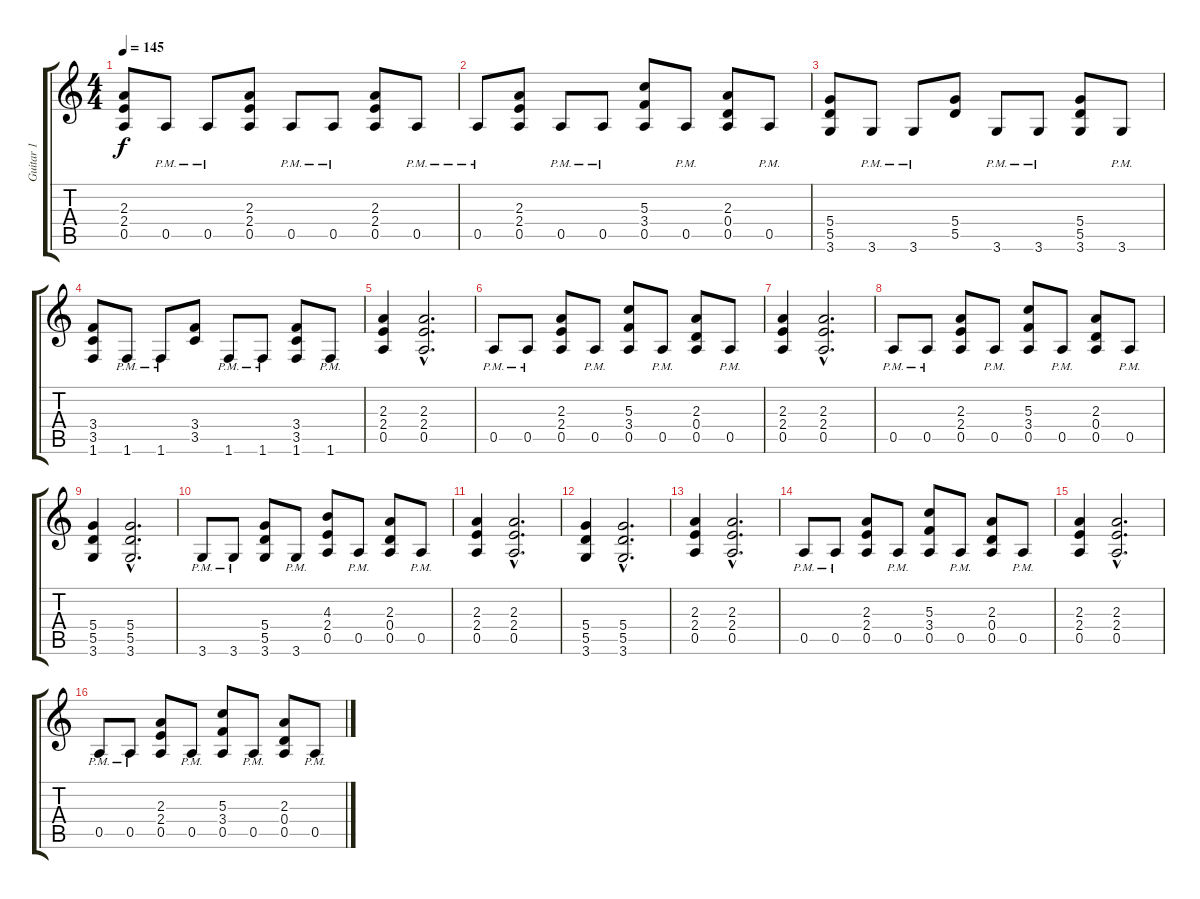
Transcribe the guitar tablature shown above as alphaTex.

\track ("Guitar 1" "Guitar 1") {instrument overdrivenguitar}
\staff {score tabs}
\tuning (E4 B3 G3 D3 A2 E2) {hide}
\ts (4 4)
\tempo 145
\clef g2
\ks c
(2.3 2.4 0.5).8{dy f} 0.5{pm}.8 0.5{pm}.8 (2.3 2.4 0.5).8 0.5{pm}.8 0.5{pm}.8 (2.3 2.4 0.5).8 0.5{pm}.8 |
0.5{pm}.8 (2.3 2.4 0.5).8 0.5{pm}.8 0.5{pm}.8 (5.3 3.4 0.5).8 0.5{pm}.8 (2.3 0.4 0.5).8 0.5{pm}.8 |
(5.4 5.5 3.6).8 3.6{pm}.8 3.6{pm}.8 (5.4 5.5).8 3.6{pm}.8 3.6{pm}.8 (5.4 5.5 3.6).8 3.6{pm}.8 |
(3.4 3.5 1.6).8 1.6{pm}.8 1.6{pm}.8 (3.4 3.5).8 1.6{pm}.8 1.6{pm}.8 (3.4 3.5 1.6).8 1.6{pm}.8 |
(2.3 2.4 0.5).4 (2.3{hac} 2.4{hac} 0.5{hac}).2{d} |
0.5{pm}.8 0.5{pm}.8 (2.3 2.4 0.5).8 0.5{pm}.8 (5.3 3.4 0.5).8 0.5{pm}.8 (2.3 0.4 0.5).8 0.5{pm}.8 |
(2.3 2.4 0.5).4 (2.3{hac} 2.4{hac} 0.5{hac}).2{d} |
0.5{pm}.8 0.5{pm}.8 (2.3 2.4 0.5).8 0.5{pm}.8 (5.3 3.4 0.5).8 0.5{pm}.8 (2.3 0.4 0.5).8 0.5{pm}.8 |
(5.4 5.5 3.6).4 (5.4{hac} 5.5{hac} 3.6{hac}).2{d} |
3.6{pm}.8 3.6{pm}.8 (5.4 5.5 3.6).8 3.6{pm}.8 (4.3 2.4 0.5).8 0.5{pm}.8 (2.3 0.4 0.5).8 0.5{pm}.8 |
(2.3 2.4 0.5).4 (2.3{hac} 2.4{hac} 0.5{hac}).2{d} |
(5.4 5.5 3.6).4 (5.4{hac} 5.5{hac} 3.6{hac}).2{d} |
(2.3 2.4 0.5).4 (2.3{hac} 2.4{hac} 0.5{hac}).2{d} |
0.5{pm}.8 0.5{pm}.8 (2.3 2.4 0.5).8 0.5{pm}.8 (5.3 3.4 0.5).8 0.5{pm}.8 (2.3 0.4 0.5).8 0.5{pm}.8 |
(2.3 2.4 0.5).4 (2.3{hac} 2.4{hac} 0.5{hac}).2{d} |
0.5{pm}.8 0.5{pm}.8 (2.3 2.4 0.5).8 0.5{pm}.8 (5.3 3.4 0.5).8 0.5{pm}.8 (2.3 0.4 0.5).8 0.5{pm}.8
